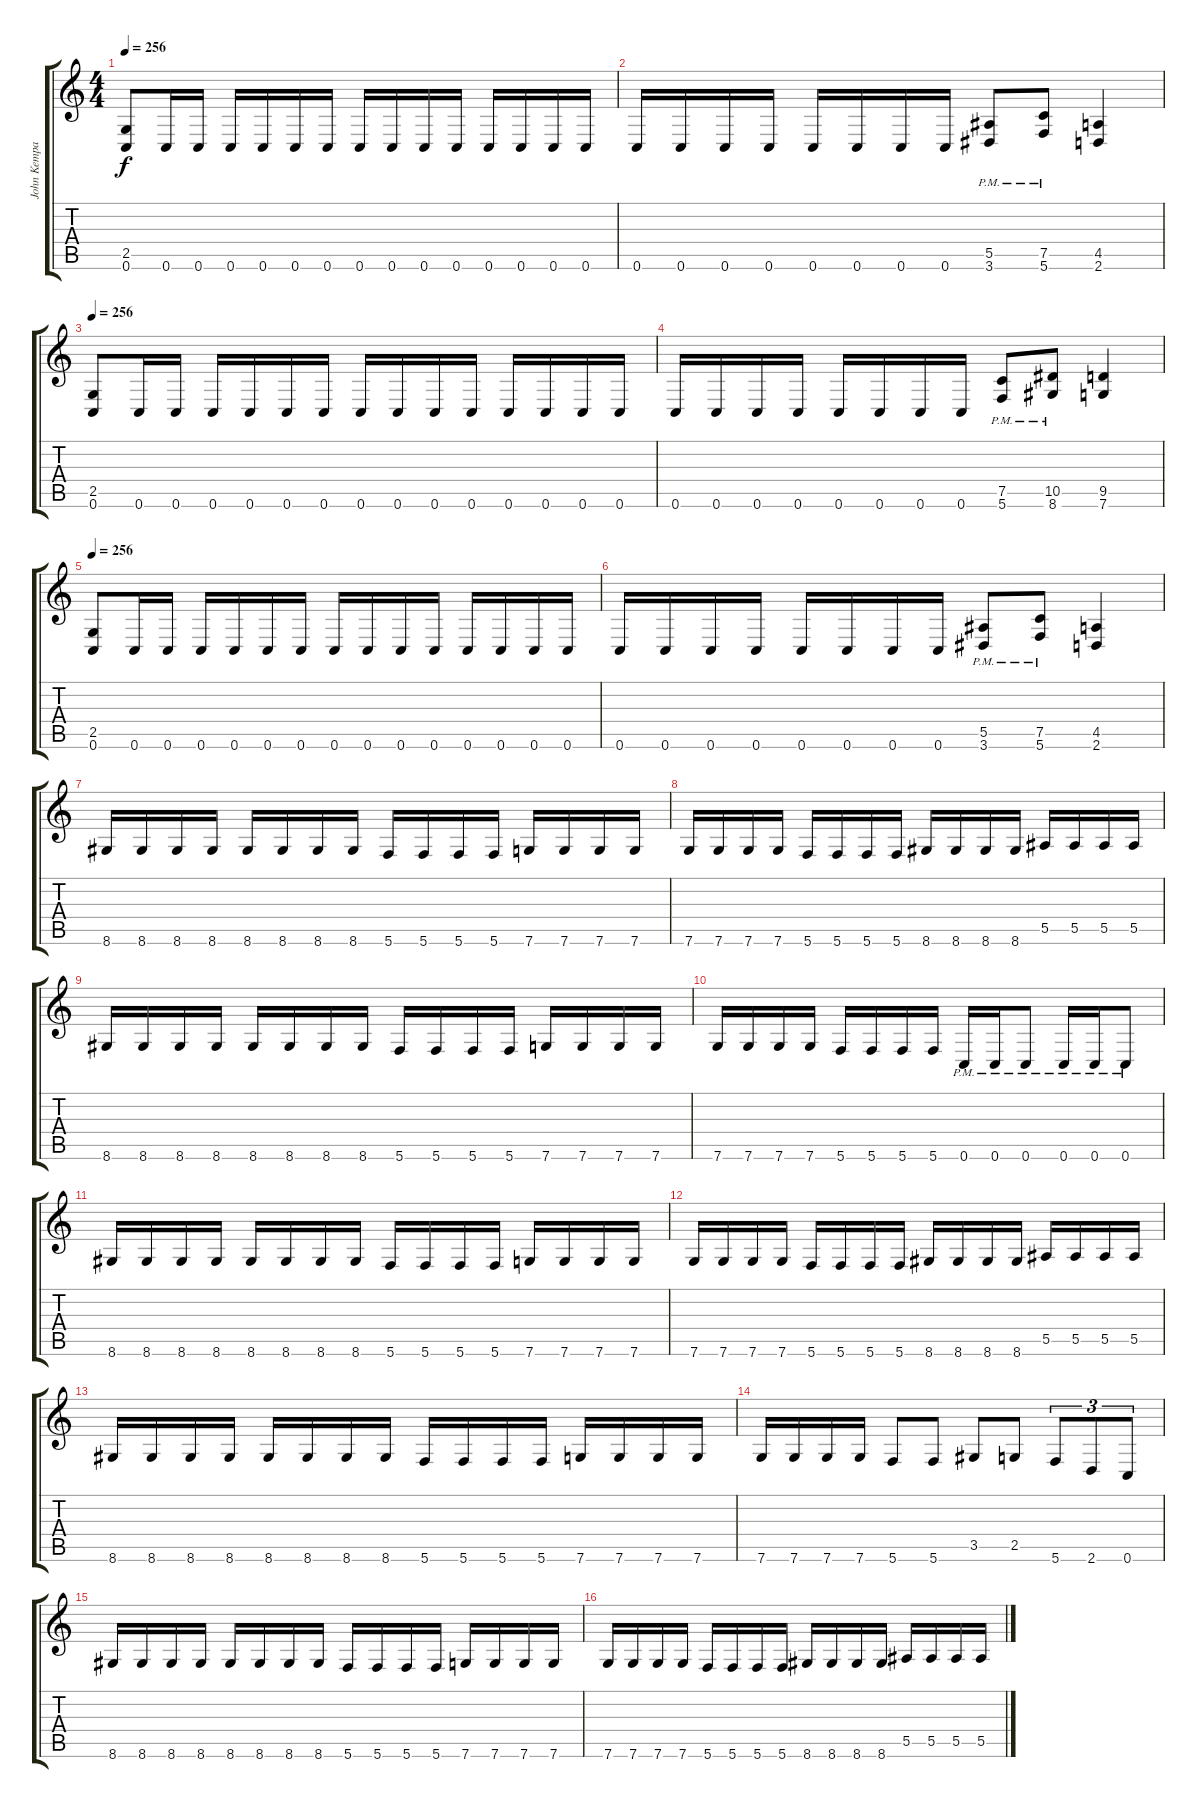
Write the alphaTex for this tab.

\track ("John Kempainen (Guitar)" "John Kempa") {instrument distortionguitar}
\staff {score tabs}
\tuning (C4 G3 Eb3 Bb2 F2 C2) {hide}
\ts (4 4)
\tempo 256
\clef g2
\ks c
(2.5 0.6).8{dy f} 0.6.16 0.6.16 0.6.16 0.6.16 0.6.16 0.6.16 0.6.16 0.6.16 0.6.16 0.6.16 0.6.16 0.6.16 0.6.16 0.6.16 |
0.6.16 0.6.16 0.6.16 0.6.16 0.6.16 0.6.16 0.6.16 0.6.16 (5.5{pm} 3.6{pm}).8 (7.5{pm} 5.6{pm}).8 (4.5 2.6).4 |
\tempo 256
(2.5 0.6).8 0.6.16 0.6.16 0.6.16 0.6.16 0.6.16 0.6.16 0.6.16 0.6.16 0.6.16 0.6.16 0.6.16 0.6.16 0.6.16 0.6.16 |
0.6.16 0.6.16 0.6.16 0.6.16 0.6.16 0.6.16 0.6.16 0.6.16 (7.5{pm} 5.6{pm}).8 (10.5{pm} 8.6{pm}).8 (9.5 7.6).4 |
\tempo 256
(2.5 0.6).8 0.6.16 0.6.16 0.6.16 0.6.16 0.6.16 0.6.16 0.6.16 0.6.16 0.6.16 0.6.16 0.6.16 0.6.16 0.6.16 0.6.16 |
0.6.16 0.6.16 0.6.16 0.6.16 0.6.16 0.6.16 0.6.16 0.6.16 (5.5{pm} 3.6{pm}).8 (7.5{pm} 5.6{pm}).8 (4.5 2.6).4 |
8.6.16 8.6.16 8.6.16 8.6.16 8.6.16 8.6.16 8.6.16 8.6.16 5.6.16 5.6.16 5.6.16 5.6.16 7.6.16 7.6.16 7.6.16 7.6.16 |
7.6.16 7.6.16 7.6.16 7.6.16 5.6.16 5.6.16 5.6.16 5.6.16 8.6.16 8.6.16 8.6.16 8.6.16 5.5.16 5.5.16 5.5.16 5.5.16 |
8.6.16 8.6.16 8.6.16 8.6.16 8.6.16 8.6.16 8.6.16 8.6.16 5.6.16 5.6.16 5.6.16 5.6.16 7.6.16 7.6.16 7.6.16 7.6.16 |
7.6.16 7.6.16 7.6.16 7.6.16 5.6.16 5.6.16 5.6.16 5.6.16 0.6{pm}.16 0.6{pm}.16 0.6{pm}.8 0.6{pm}.16 0.6{pm}.16 0.6{pm}.8 |
8.6.16 8.6.16 8.6.16 8.6.16 8.6.16 8.6.16 8.6.16 8.6.16 5.6.16 5.6.16 5.6.16 5.6.16 7.6.16 7.6.16 7.6.16 7.6.16 |
7.6.16 7.6.16 7.6.16 7.6.16 5.6.16 5.6.16 5.6.16 5.6.16 8.6.16 8.6.16 8.6.16 8.6.16 5.5.16 5.5.16 5.5.16 5.5.16 |
8.6.16 8.6.16 8.6.16 8.6.16 8.6.16 8.6.16 8.6.16 8.6.16 5.6.16 5.6.16 5.6.16 5.6.16 7.6.16 7.6.16 7.6.16 7.6.16 |
7.6.16 7.6.16 7.6.16 7.6.16 5.6.8 5.6.8 3.5.8 2.5.8 5.6.8{tu (3 2)} 2.6.8{tu (3 2)} 0.6.8{tu (3 2)} |
8.6.16 8.6.16 8.6.16 8.6.16 8.6.16 8.6.16 8.6.16 8.6.16 5.6.16 5.6.16 5.6.16 5.6.16 7.6.16 7.6.16 7.6.16 7.6.16 |
7.6.16 7.6.16 7.6.16 7.6.16 5.6.16 5.6.16 5.6.16 5.6.16 8.6.16 8.6.16 8.6.16 8.6.16 5.5.16 5.5.16 5.5.16 5.5.16
